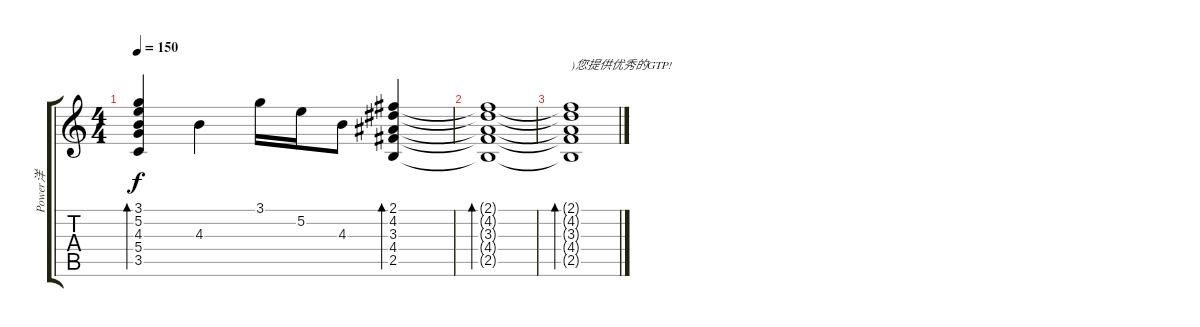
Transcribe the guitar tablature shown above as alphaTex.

\track ("Power洋" "Power洋") {instrument acousticguitarsteel}
\staff {score tabs}
\tuning (E4 B3 G3 D3 A2 E2) {hide}
\ts (4 4)
\tempo 150
\clef g2
\ks c
(3.1 5.2 4.3 5.4 3.5).4{bd 480 dy f} 4.3.4 3.1.16 5.2.16 4.3.8 (2.1 4.2 3.3 4.4 2.5).4{bd 480} |
(2.1{t} 4.2{t} 3.3{t} 4.4{t} 2.5{t}).1{bd 480} |
(2.1{t} 4.2{t} 3.3{t} 4.4{t} 2.5{t}).1{bd 480 txt ")您提供优秀的GTP!"}
